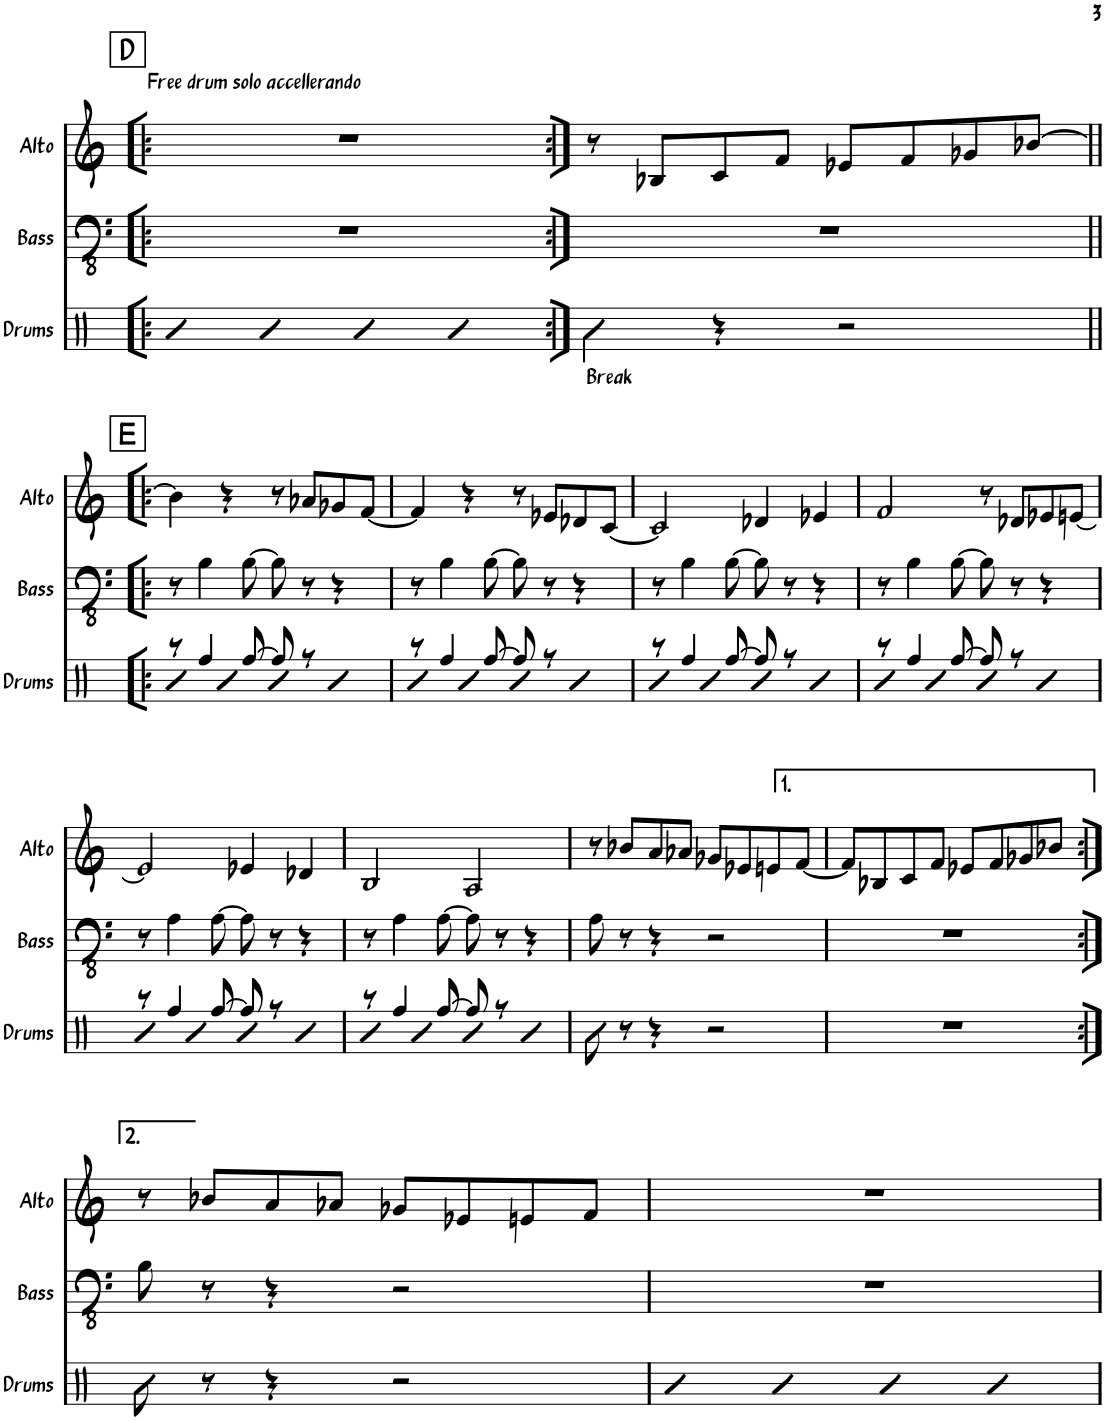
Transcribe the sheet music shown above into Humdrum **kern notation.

**kern	**kern	**kern
*part3	*part2	*part1
*staff3	*staff2	*staff1
*I"Drums	*I"Bass	*I"Alto Sax
*I'Drums	*I'Bass	*I'Alto
!!LO:PB:g=z
*clefX	*clefFv4	*clefG2
*	*	*Trd5c9
*k[]	*k[]	*k[]
*M4/4	*M4/4	*M4/4
!!LO:REH:place=s1:a:B:rj:fs=14:t=D
=26!|:	=26!|:	=26!|:
!	!	!LO:TX:a:t=Free drum solo accellerando
4R	1r	1r
4R	.	.
4R	.	.
4R	.	.
=27:|!	=27:|!	=27:|!
!LO:TX:b:t=Break	!	!
4R\	1r	8r
.	.	8B-X/L
4r	.	8c/
.	.	8f/J
2r	.	8e-X/L
.	.	8f/
.	.	8g-X/
.	.	[8b-X/J
!!LO:LB:g=z
!!LO:REH:place=s1:a:B:rj:fs=14:t=E
=28!|:	=28!|:	=28!|:
*^	*	*
8r	4R	8r	4b-\]
4Rff/	.	4BB\	.
.	4R	.	4r
[8Rff/	.	[8BB\	.
8Rff/]	4R	8BB\]	8r
8r	.	8r	8a-X/L
4R	4ryy	4r	8g-X/
.	.	.	[8f/J
=29	=29	=29	=29
8r	4R	8r	4f/]
4Rff/	.	4BB\	.
.	4R	.	4r
[8Rff/	.	[8BB\	.
8Rff/]	4R	8BB\]	8r
8r	.	8r	8e-X/L
4R	4ryy	4r	8d-X/
.	.	.	[8c/J
=30	=30	=30	=30
8r	4R	8r	2c/]
4Rff/	.	4BB\	.
.	4R	.	.
[8Rff/	.	[8BB\	.
8Rff/]	4R	8BB\]	4d-X/
8r	.	8r	.
4R	4ryy	4r	4e-X/
=31	=31	=31	=31
8r	4R	8r	2f/
4Rff/	.	4BB\	.
.	4R	.	.
[8Rff/	.	[8BB\	.
8Rff/]	4R	8BB\]	8r
8r	.	8r	8d-X/L
4R	4ryy	4r	8e-X/
.	.	.	[8en/J
!!LO:LB:g=z
=32	=32	=32	=32
8r	4R	8r	2e/]
4Rff/	.	4AA\	.
.	4R	.	.
[8Rff/	.	[8AA\	.
8Rff/]	4R	8AA\]	4e-X/
8r	.	8r	.
4R	4ryy	4r	4d-X/
=33	=33	=33	=33
8r	4R	8r	2B/
4Rff/	.	4AA\	.
.	4R	.	.
[8Rff/	.	[8AA\	.
8Rff/]	4R	8AA\]	2A/
8r	.	8r	.
4R	4ryy	4r	.
*v	*v	*	*
=34	=34	=34
8R\	8AA\	8r
8r	8r	8b-X/L
4r	4r	8a/
.	.	8a-X/J
2r	2r	8g-X/L
.	.	8e-X/
.	.	8en/
.	.	[8f/J
=35	=35	=35
1r	1r	8f/L]
.	.	8B-X/
.	.	8c/
.	.	8f/J
.	.	8e-X/L
.	.	8f/
.	.	8g-X/
.	.	8b-X/J
!!LO:LB:g=z
=36:|!	=36:|!	=36:|!
8R\	8BB\	8r
8r	8r	8b-X/L
4r	4r	8a/
.	.	8a-X/J
2r	2r	8g-X/L
.	.	8e-X/
.	.	8en/
.	.	8f/J
=37	=37	=37
4R	1r	1r
4R	.	.
4R	.	.
4R	.	.
=	=	=
*-	*-	*-
